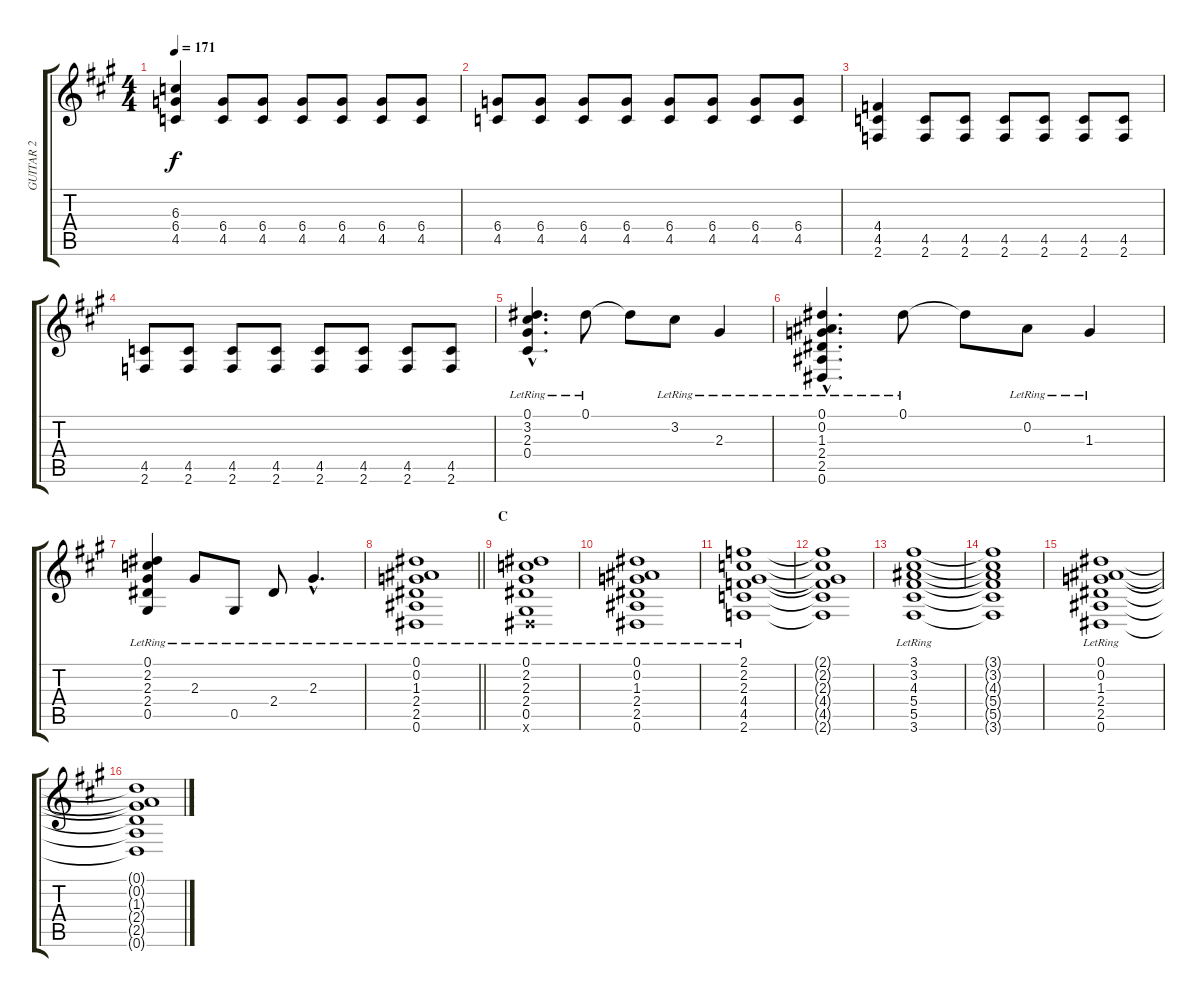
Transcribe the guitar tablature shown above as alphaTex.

\track ("GUITAR 2" "GUITAR 2") {instrument distortionguitar}
\staff {score tabs}
\tuning (Eb4 Bb3 Gb3 Db3 Ab2 Eb2) {hide}
\ts (4 4)
\tempo 171
\clef g2
\ks a
(6.3 6.4 4.5).4{dy f} (6.4 4.5).8 (6.4 4.5).8 (6.4 4.5).8 (6.4 4.5).8 (6.4 4.5).8 (6.4 4.5).8 |
(6.4 4.5).8 (6.4 4.5).8 (6.4 4.5).8 (6.4 4.5).8 (6.4 4.5).8 (6.4 4.5).8 (6.4 4.5).8 (6.4 4.5).8 |
(4.4 4.5 2.6).4 (4.5 2.6).8 (4.5 2.6).8 (4.5 2.6).8 (4.5 2.6).8 (4.5 2.6).8 (4.5 2.6).8 |
(4.5 2.6).8 (4.5 2.6).8 (4.5 2.6).8 (4.5 2.6).8 (4.5 2.6).8 (4.5 2.6).8 (4.5 2.6).8 (4.5 2.6).8 |
(0.1{hac lr} 3.2{hac lr} 2.3{hac lr} 0.4{hac lr}).4{d instrument electricguitarclean} 0.1{lr}.8 0.1{t}.8 3.2{lr}.8 2.3{lr}.4 |
(0.1{hac lr} 0.2{hac lr} 1.3{hac lr} 2.4{hac lr} 2.5{hac lr} 0.6{hac lr}).4{d} 0.1{lr}.8 0.1{t}.8 0.2{lr}.8 1.3{lr}.4 |
(0.1{lr} 2.2{lr} 2.3{lr} 2.4{lr} 0.5{lr}).4 2.3{lr}.8 0.5{lr}.8 2.4{lr}.8 2.3{hac lr}.4{d} |
\barLineRight lightlight
(0.1{lr} 0.2{lr} 1.3{lr} 2.4{lr} 2.5{lr} 0.6{lr}).1 |
\section ("" "C")
(0.1{lr} 2.2{lr} 2.3{lr} 2.4{lr} 0.5{lr} 0.6{x}).1 |
(0.1{lr} 0.2{lr} 1.3{lr} 2.4{lr} 2.5{lr} 0.6{lr}).1 |
(2.1{lr} 2.2{lr} 2.3{lr} 4.4{lr} 4.5{lr} 2.6{lr}).1 |
(2.1{t} 2.2{t} 2.3{t} 4.4{t} 4.5{t} 2.6{t}).1 |
(3.1{lr} 3.2{lr} 4.3{lr} 5.4{lr} 5.5{lr} 3.6{lr}).1 |
(3.1{t} 3.2{t} 4.3{t} 5.4{t} 5.5{t} 3.6{t}).1 |
(0.1{lr} 0.2{lr} 1.3{lr} 2.4{lr} 2.5{lr} 0.6{lr}).1 |
(0.1{t} 0.2{t} 1.3{t} 2.4{t} 2.5{t} 0.6{t}).1
